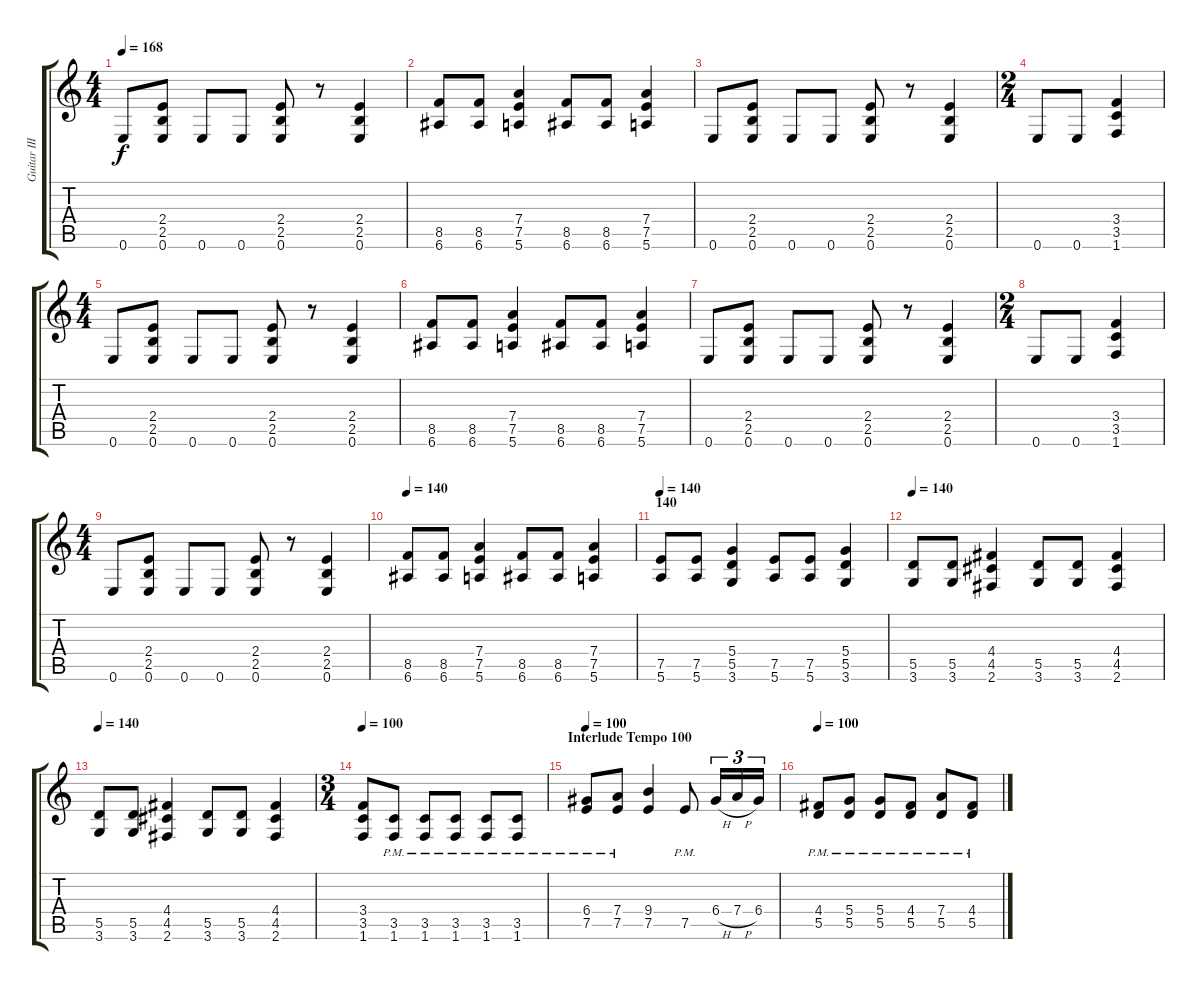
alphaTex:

\track ("Guitar III Over/Dist" "Guitar III") {instrument distortionguitar}
\staff {score tabs}
\tuning (E4 B3 G3 D3 A2 E2) {hide}
\ts (4 4)
\tempo 168
\clef g2
\ks c
0.6.8{dy f} (2.4 2.5 0.6).8 0.6.8 0.6.8 (2.4 2.5 0.6).8 r.8 (2.4 2.5 0.6).4 |
(8.5 6.6).8 (8.5 6.6).8 (7.4 7.5 5.6).4 (8.5 6.6).8 (8.5 6.6).8 (7.4 7.5 5.6).4 |
0.6.8 (2.4 2.5 0.6).8 0.6.8 0.6.8 (2.4 2.5 0.6).8 r.8 (2.4 2.5 0.6).4 |
\ts (2 4)
0.6.8 0.6.8 (3.4 3.5 1.6).4 |
\ts (4 4)
0.6.8 (2.4 2.5 0.6).8 0.6.8 0.6.8 (2.4 2.5 0.6).8 r.8 (2.4 2.5 0.6).4 |
(8.5 6.6).8 (8.5 6.6).8 (7.4 7.5 5.6).4 (8.5 6.6).8 (8.5 6.6).8 (7.4 7.5 5.6).4 |
0.6.8 (2.4 2.5 0.6).8 0.6.8 0.6.8 (2.4 2.5 0.6).8 r.8 (2.4 2.5 0.6).4 |
\ts (2 4)
0.6.8 0.6.8 (3.4 3.5 1.6).4 |
\ts (4 4)
0.6.8 (2.4 2.5 0.6).8 0.6.8 0.6.8 (2.4 2.5 0.6).8 r.8 (2.4 2.5 0.6).4 |
\tempo 140
(8.5 6.6).8 (8.5 6.6).8 (7.4 7.5 5.6).4 (8.5 6.6).8 (8.5 6.6).8 (7.4 7.5 5.6).4 |
\section ("" "140")
\tempo 140
(7.5 5.6).8 (7.5 5.6).8 (5.4 5.5 3.6).4 (7.5 5.6).8 (7.5 5.6).8 (5.4 5.5 3.6).4 |
\tempo 140
(5.5 3.6).8 (5.5 3.6).8 (4.4 4.5 2.6).4 (5.5 3.6).8 (5.5 3.6).8 (4.4 4.5 2.6).4 |
\tempo 140
(5.5 3.6).8 (5.5 3.6).8 (4.4 4.5 2.6).4 (5.5 3.6).8 (5.5 3.6).8 (4.4 4.5 2.6).4 |
\ts (3 4)
\tempo 100
(3.4 3.5 1.6).8 (3.5{pm} 1.6{pm}).8 (3.5{pm} 1.6{pm}).8 (3.5{pm} 1.6{pm}).8 (3.5{pm} 1.6{pm}).8 (3.5{pm} 1.6{pm}).8 |
\section ("" "Interlude Tempo 100")
\tempo 100
(6.4{pm} 7.5{pm}).8 (7.4{pm} 7.5{pm}).8 (9.4 7.5).4 7.5{pm}.8 6.4{h}.16{tu (3 2)} 7.4{h}.16{tu (3 2)} 6.4.16{tu (3 2)} |
\tempo 100
(4.4{pm} 5.5{pm}).8 (5.4{pm} 5.5{pm}).8 (5.4{pm} 5.5{pm}).8 (4.4{pm} 5.5{pm}).8 (7.4{pm} 5.5{pm}).8 (4.4{pm} 5.5{pm}).8
